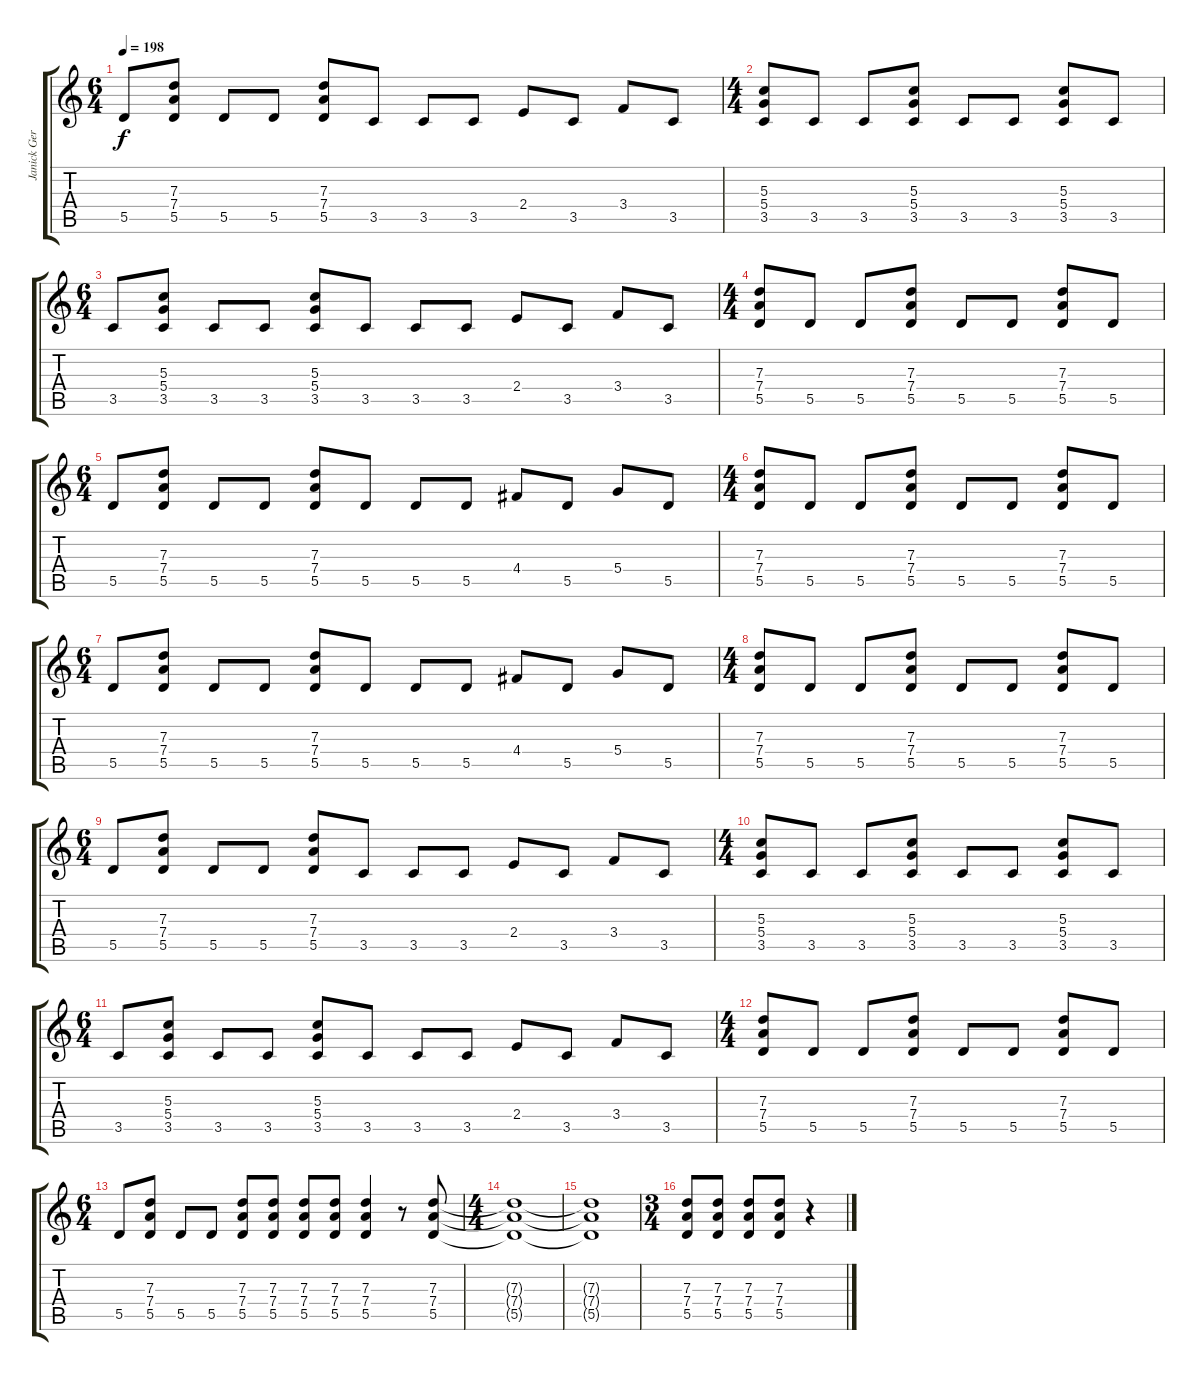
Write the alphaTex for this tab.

\track ("Janick Gers" "Janick Ger") {instrument distortionguitar}
\staff {score tabs}
\tuning (E4 B3 G3 D3 A2 E2) {hide}
\ts (6 4)
\tempo 198
\clef g2
\ks c
5.5.8{dy f} (7.3 7.4 5.5).8 5.5.8 5.5.8 (7.3 7.4 5.5).8 3.5.8 3.5.8 3.5.8 2.4.8 3.5.8 3.4.8 3.5.8 |
\ts (4 4)
(5.3 5.4 3.5).8 3.5.8 3.5.8 (5.3 5.4 3.5).8 3.5.8 3.5.8 (5.3 5.4 3.5).8 3.5.8 |
\ts (6 4)
3.5.8 (5.3 5.4 3.5).8 3.5.8 3.5.8 (5.3 5.4 3.5).8 3.5.8 3.5.8 3.5.8 2.4.8 3.5.8 3.4.8 3.5.8 |
\ts (4 4)
(7.3 7.4 5.5).8 5.5.8 5.5.8 (7.3 7.4 5.5).8 5.5.8 5.5.8 (7.3 7.4 5.5).8 5.5.8 |
\ts (6 4)
5.5.8 (7.3 7.4 5.5).8 5.5.8 5.5.8 (7.3 7.4 5.5).8 5.5.8 5.5.8 5.5.8 4.4.8 5.5.8 5.4.8 5.5.8 |
\ts (4 4)
(7.3 7.4 5.5).8 5.5.8 5.5.8 (7.3 7.4 5.5).8 5.5.8 5.5.8 (7.3 7.4 5.5).8 5.5.8 |
\ts (6 4)
5.5.8 (7.3 7.4 5.5).8 5.5.8 5.5.8 (7.3 7.4 5.5).8 5.5.8 5.5.8 5.5.8 4.4.8 5.5.8 5.4.8 5.5.8 |
\ts (4 4)
(7.3 7.4 5.5).8 5.5.8 5.5.8 (7.3 7.4 5.5).8 5.5.8 5.5.8 (7.3 7.4 5.5).8 5.5.8 |
\ts (6 4)
5.5.8 (7.3 7.4 5.5).8 5.5.8 5.5.8 (7.3 7.4 5.5).8 3.5.8 3.5.8 3.5.8 2.4.8 3.5.8 3.4.8 3.5.8 |
\ts (4 4)
(5.3 5.4 3.5).8 3.5.8 3.5.8 (5.3 5.4 3.5).8 3.5.8 3.5.8 (5.3 5.4 3.5).8 3.5.8 |
\ts (6 4)
3.5.8 (5.3 5.4 3.5).8 3.5.8 3.5.8 (5.3 5.4 3.5).8 3.5.8 3.5.8 3.5.8 2.4.8 3.5.8 3.4.8 3.5.8 |
\ts (4 4)
(7.3 7.4 5.5).8 5.5.8 5.5.8 (7.3 7.4 5.5).8 5.5.8 5.5.8 (7.3 7.4 5.5).8 5.5.8 |
\ts (6 4)
5.5.8 (7.3 7.4 5.5).8 5.5.8 5.5.8 (7.3 7.4 5.5).8 (7.3 7.4 5.5).8 (7.3 7.4 5.5).8 (7.3 7.4 5.5).8 (7.3 7.4 5.5).4 r.8 (7.3 7.4 5.5).8 |
\ts (4 4)
(7.3{t} 7.4{t} 5.5{t}).1 |
(7.3{t} 7.4{t} 5.5{t}).1 |
\ts (3 4)
(7.3 7.4 5.5).8 (7.3 7.4 5.5).8 (7.3 7.4 5.5).8 (7.3 7.4 5.5).8 r.4
